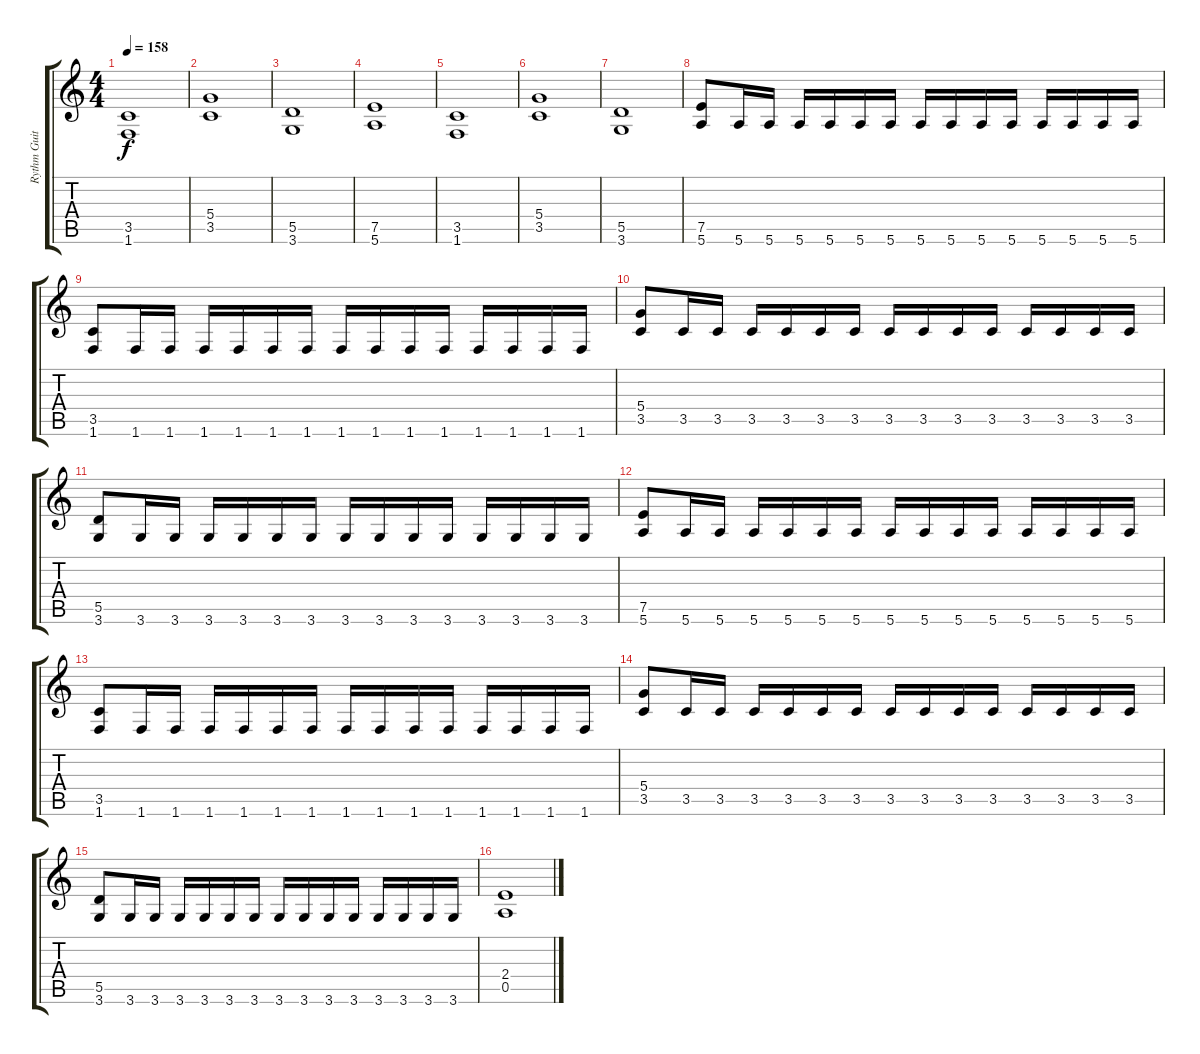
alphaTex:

\track ("Rythm Guitar" "Rythm Guit") {instrument distortionguitar}
\staff {score tabs}
\tuning (E4 B3 G3 D3 A2 E2) {hide}
\ts (4 4)
\tempo 158
\clef g2
\ks c
(3.5 1.6).1{dy f} |
(5.4 3.5).1 |
(5.5 3.6).1 |
(7.5 5.6).1 |
(3.5 1.6).1 |
(5.4 3.5).1 |
(5.5 3.6).1 |
(7.5 5.6).8 5.6.16 5.6.16 5.6.16 5.6.16 5.6.16 5.6.16 5.6.16 5.6.16 5.6.16 5.6.16 5.6.16 5.6.16 5.6.16 5.6.16 |
(3.5 1.6).8 1.6.16 1.6.16 1.6.16 1.6.16 1.6.16 1.6.16 1.6.16 1.6.16 1.6.16 1.6.16 1.6.16 1.6.16 1.6.16 1.6.16 |
(5.4 3.5).8 3.5.16 3.5.16 3.5.16 3.5.16 3.5.16 3.5.16 3.5.16 3.5.16 3.5.16 3.5.16 3.5.16 3.5.16 3.5.16 3.5.16 |
(5.5 3.6).8 3.6.16 3.6.16 3.6.16 3.6.16 3.6.16 3.6.16 3.6.16 3.6.16 3.6.16 3.6.16 3.6.16 3.6.16 3.6.16 3.6.16 |
(7.5 5.6).8 5.6.16 5.6.16 5.6.16 5.6.16 5.6.16 5.6.16 5.6.16 5.6.16 5.6.16 5.6.16 5.6.16 5.6.16 5.6.16 5.6.16 |
(3.5 1.6).8 1.6.16 1.6.16 1.6.16 1.6.16 1.6.16 1.6.16 1.6.16 1.6.16 1.6.16 1.6.16 1.6.16 1.6.16 1.6.16 1.6.16 |
(5.4 3.5).8 3.5.16 3.5.16 3.5.16 3.5.16 3.5.16 3.5.16 3.5.16 3.5.16 3.5.16 3.5.16 3.5.16 3.5.16 3.5.16 3.5.16 |
(5.5 3.6).8 3.6.16 3.6.16 3.6.16 3.6.16 3.6.16 3.6.16 3.6.16 3.6.16 3.6.16 3.6.16 3.6.16 3.6.16 3.6.16 3.6.16 |
(2.4 0.5).1
